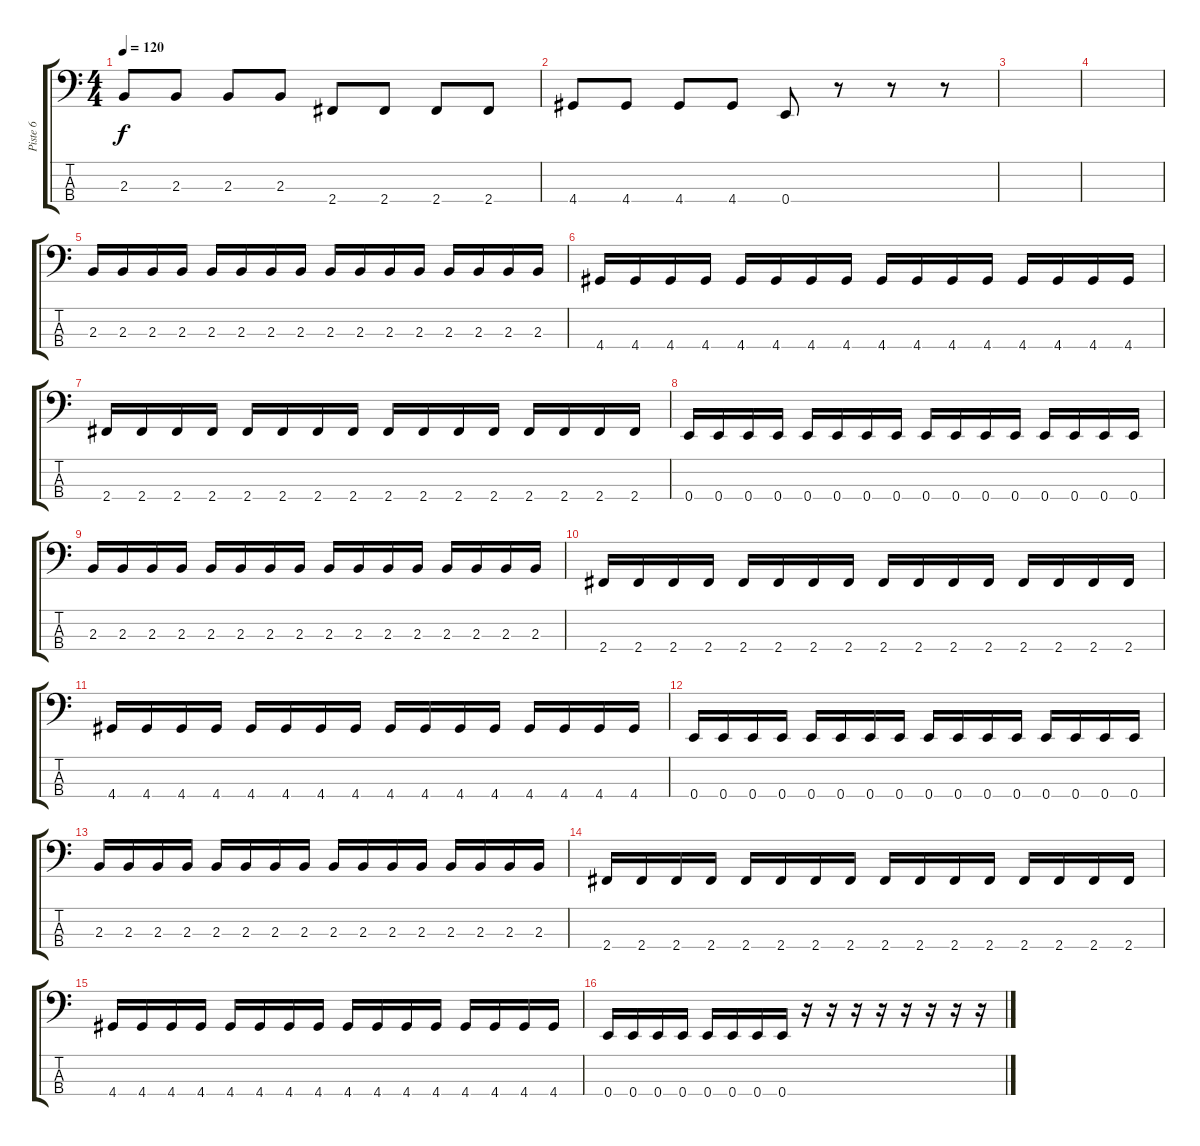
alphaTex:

\track ("Piste 6" "Piste 6") {instrument electricbasspick}
\staff {score tabs}
\tuning (G2 D2 A1 E1) {hide}
\ts (4 4)
\tempo 120
\clef f4
\ks c
2.3.8{dy f} 2.3.8 2.3.8 2.3.8 2.4.8 2.4.8 2.4.8 2.4.8 |
4.4.8 4.4.8 4.4.8 4.4.8 0.4.8 r.8 r.8 r.8 |
|
|
2.3.16 2.3.16 2.3.16 2.3.16 2.3.16 2.3.16 2.3.16 2.3.16 2.3.16 2.3.16 2.3.16 2.3.16 2.3.16 2.3.16 2.3.16 2.3.16 |
4.4.16 4.4.16 4.4.16 4.4.16 4.4.16 4.4.16 4.4.16 4.4.16 4.4.16 4.4.16 4.4.16 4.4.16 4.4.16 4.4.16 4.4.16 4.4.16 |
2.4.16 2.4.16 2.4.16 2.4.16 2.4.16 2.4.16 2.4.16 2.4.16 2.4.16 2.4.16 2.4.16 2.4.16 2.4.16 2.4.16 2.4.16 2.4.16 |
0.4.16 0.4.16 0.4.16 0.4.16 0.4.16 0.4.16 0.4.16 0.4.16 0.4.16 0.4.16 0.4.16 0.4.16 0.4.16 0.4.16 0.4.16 0.4.16 |
2.3.16 2.3.16 2.3.16 2.3.16 2.3.16 2.3.16 2.3.16 2.3.16 2.3.16 2.3.16 2.3.16 2.3.16 2.3.16 2.3.16 2.3.16 2.3.16 |
2.4.16 2.4.16 2.4.16 2.4.16 2.4.16 2.4.16 2.4.16 2.4.16 2.4.16 2.4.16 2.4.16 2.4.16 2.4.16 2.4.16 2.4.16 2.4.16 |
4.4.16 4.4.16 4.4.16 4.4.16 4.4.16 4.4.16 4.4.16 4.4.16 4.4.16 4.4.16 4.4.16 4.4.16 4.4.16 4.4.16 4.4.16 4.4.16 |
0.4.16 0.4.16 0.4.16 0.4.16 0.4.16 0.4.16 0.4.16 0.4.16 0.4.16 0.4.16 0.4.16 0.4.16 0.4.16 0.4.16 0.4.16 0.4.16 |
2.3.16 2.3.16 2.3.16 2.3.16 2.3.16 2.3.16 2.3.16 2.3.16 2.3.16 2.3.16 2.3.16 2.3.16 2.3.16 2.3.16 2.3.16 2.3.16 |
2.4.16 2.4.16 2.4.16 2.4.16 2.4.16 2.4.16 2.4.16 2.4.16 2.4.16 2.4.16 2.4.16 2.4.16 2.4.16 2.4.16 2.4.16 2.4.16 |
4.4.16 4.4.16 4.4.16 4.4.16 4.4.16 4.4.16 4.4.16 4.4.16 4.4.16 4.4.16 4.4.16 4.4.16 4.4.16 4.4.16 4.4.16 4.4.16 |
0.4.16 0.4.16 0.4.16 0.4.16 0.4.16 0.4.16 0.4.16 0.4.16 r.16 r.16 r.16 r.16 r.16 r.16 r.16 r.16
